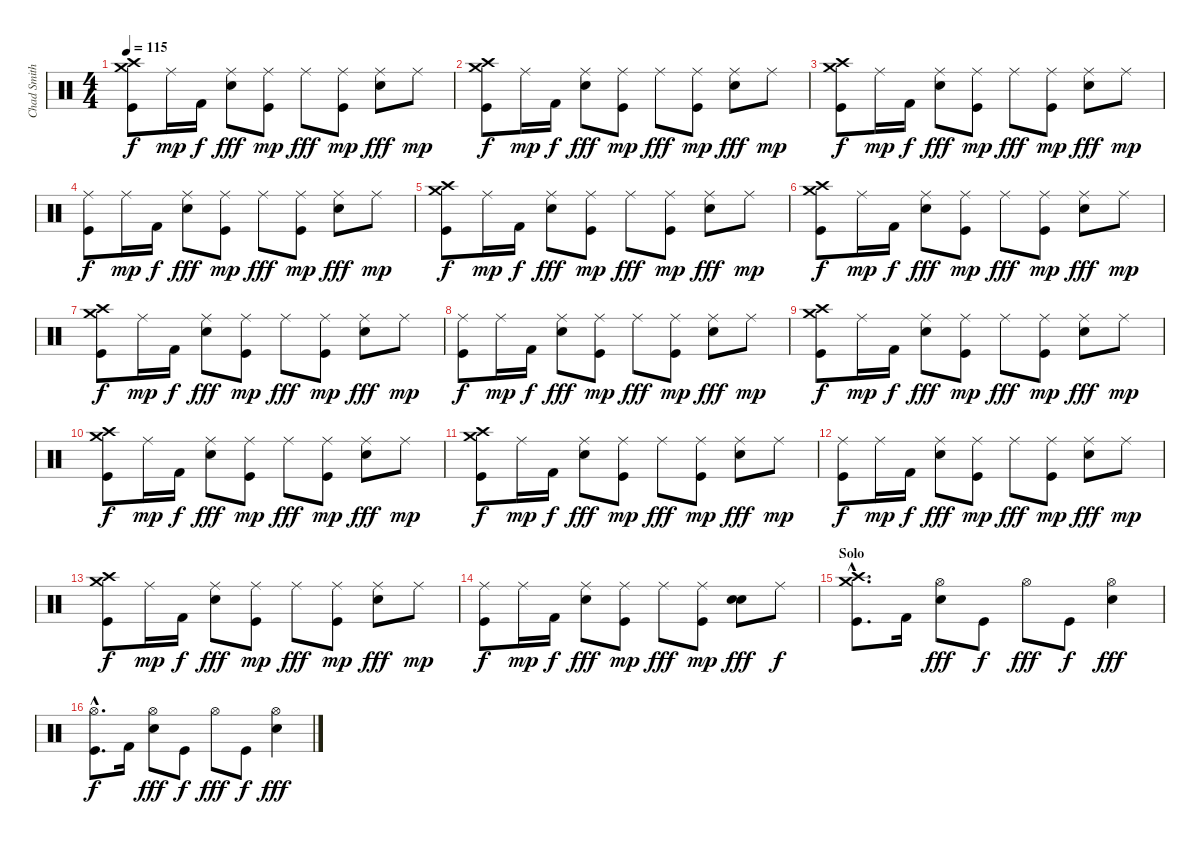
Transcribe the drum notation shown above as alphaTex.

\track ("Chad Smith" "Chad Smith") {instrument percussion}
\staff {score}
\articulation defaults
\ts (4 4)
\tempo 115
\clef neutral
\ks c
("Crash high (hit)" "Crash medium (hit)" "Kick (hit)").8{dy f} "Ride (middle)".16{dy mp} "Kick (hit) 2".16{dy f} ("Ride (middle)" "Snare (hit) 2").8{dy fff} ("Ride (middle)" "Kick (hit)").8{dy mp} "Ride (middle)".8{dy fff} ("Ride (middle)" "Kick (hit)").8{dy mp} ("Ride (middle)" "Snare (hit) 2").8{dy fff} "Ride (middle)".8{dy mp} |
("Crash high (hit)" "Crash medium (hit)" "Kick (hit)").8{dy f} "Ride (middle)".16{dy mp} "Kick (hit) 2".16{dy f} ("Ride (middle)" "Snare (hit) 2").8{dy fff} ("Ride (middle)" "Kick (hit)").8{dy mp} "Ride (middle)".8{dy fff} ("Ride (middle)" "Kick (hit)").8{dy mp} ("Ride (middle)" "Snare (hit) 2").8{dy fff} "Ride (middle)".8{dy mp} |
("Crash high (hit)" "Crash medium (hit)" "Kick (hit)").8{dy f} "Ride (middle)".16{dy mp} "Kick (hit) 2".16{dy f} ("Ride (middle)" "Snare (hit) 2").8{dy fff} ("Ride (middle)" "Kick (hit)").8{dy mp} "Ride (middle)".8{dy fff} ("Ride (middle)" "Kick (hit)").8{dy mp} ("Ride (middle)" "Snare (hit) 2").8{dy fff} "Ride (middle)".8{dy mp} |
("Ride (middle)" "Kick (hit)").8{dy f} "Ride (middle)".16{dy mp} "Kick (hit) 2".16{dy f} ("Ride (middle)" "Snare (hit) 2").8{dy fff} ("Ride (middle)" "Kick (hit)").8{dy mp} "Ride (middle)".8{dy fff} ("Ride (middle)" "Kick (hit)").8{dy mp} ("Ride (middle)" "Snare (hit) 2").8{dy fff} "Ride (middle)".8{dy mp} |
("Crash high (hit)" "Crash medium (hit)" "Kick (hit)").8{dy f} "Ride (middle)".16{dy mp} "Kick (hit) 2".16{dy f} ("Ride (middle)" "Snare (hit) 2").8{dy fff} ("Ride (middle)" "Kick (hit)").8{dy mp} "Ride (middle)".8{dy fff} ("Ride (middle)" "Kick (hit)").8{dy mp} ("Ride (middle)" "Snare (hit) 2").8{dy fff} "Ride (middle)".8{dy mp} |
("Crash high (hit)" "Crash medium (hit)" "Kick (hit)").8{dy f} "Ride (middle)".16{dy mp} "Kick (hit) 2".16{dy f} ("Ride (middle)" "Snare (hit) 2").8{dy fff} ("Ride (middle)" "Kick (hit)").8{dy mp} "Ride (middle)".8{dy fff} ("Ride (middle)" "Kick (hit)").8{dy mp} ("Ride (middle)" "Snare (hit) 2").8{dy fff} "Ride (middle)".8{dy mp} |
("Crash high (hit)" "Crash medium (hit)" "Kick (hit)").8{dy f} "Ride (middle)".16{dy mp} "Kick (hit) 2".16{dy f} ("Ride (middle)" "Snare (hit) 2").8{dy fff} ("Ride (middle)" "Kick (hit)").8{dy mp} "Ride (middle)".8{dy fff} ("Ride (middle)" "Kick (hit)").8{dy mp} ("Ride (middle)" "Snare (hit) 2").8{dy fff} "Ride (middle)".8{dy mp} |
("Ride (middle)" "Kick (hit)").8{dy f} "Ride (middle)".16{dy mp} "Kick (hit) 2".16{dy f} ("Ride (middle)" "Snare (hit) 2").8{dy fff} ("Ride (middle)" "Kick (hit)").8{dy mp} "Ride (middle)".8{dy fff} ("Ride (middle)" "Kick (hit)").8{dy mp} ("Ride (middle)" "Snare (hit) 2").8{dy fff} "Ride (middle)".8{dy mp} |
("Crash high (hit)" "Crash medium (hit)" "Kick (hit)").8{dy f} "Ride (middle)".16{dy mp} "Kick (hit) 2".16{dy f} ("Ride (middle)" "Snare (hit) 2").8{dy fff} ("Ride (middle)" "Kick (hit)").8{dy mp} "Ride (middle)".8{dy fff} ("Ride (middle)" "Kick (hit)").8{dy mp} ("Ride (middle)" "Snare (hit) 2").8{dy fff} "Ride (middle)".8{dy mp} |
("Crash high (hit)" "Crash medium (hit)" "Kick (hit)").8{dy f} "Ride (middle)".16{dy mp} "Kick (hit) 2".16{dy f} ("Ride (middle)" "Snare (hit) 2").8{dy fff} ("Ride (middle)" "Kick (hit)").8{dy mp} "Ride (middle)".8{dy fff} ("Ride (middle)" "Kick (hit)").8{dy mp} ("Ride (middle)" "Snare (hit) 2").8{dy fff} "Ride (middle)".8{dy mp} |
("Crash high (hit)" "Crash medium (hit)" "Kick (hit)").8{dy f} "Ride (middle)".16{dy mp} "Kick (hit) 2".16{dy f} ("Ride (middle)" "Snare (hit) 2").8{dy fff} ("Ride (middle)" "Kick (hit)").8{dy mp} "Ride (middle)".8{dy fff} ("Ride (middle)" "Kick (hit)").8{dy mp} ("Ride (middle)" "Snare (hit) 2").8{dy fff} "Ride (middle)".8{dy mp} |
("Ride (middle)" "Kick (hit)").8{dy f} "Ride (middle)".16{dy mp} "Kick (hit) 2".16{dy f} ("Ride (middle)" "Snare (hit) 2").8{dy fff} ("Ride (middle)" "Kick (hit)").8{dy mp} "Ride (middle)".8{dy fff} ("Ride (middle)" "Kick (hit)").8{dy mp} ("Ride (middle)" "Snare (hit) 2").8{dy fff} "Ride (middle)".8{dy mp} |
("Crash high (hit)" "Crash medium (hit)" "Kick (hit)").8{dy f} "Ride (middle)".16{dy mp} "Kick (hit) 2".16{dy f} ("Ride (middle)" "Snare (hit) 2").8{dy fff} ("Ride (middle)" "Kick (hit)").8{dy mp} "Ride (middle)".8{dy fff} ("Ride (middle)" "Kick (hit)").8{dy mp} ("Ride (middle)" "Snare (hit) 2").8{dy fff} "Ride (middle)".8{dy mp} |
("Ride (middle)" "Kick (hit)").8{dy f} "Ride (middle)".16{dy mp} "Kick (hit) 2".16{dy f} ("Ride (middle)" "Snare (hit) 2").8{dy fff} ("Ride (middle)" "Kick (hit)").8{dy mp} "Ride (middle)".8{dy fff} ("Ride (middle)" "Kick (hit)").8{dy mp} ("Snare (hit) 2" "Snare (hit) 2").8{bd 240 dy fff} "Ride (middle)".8{dy f} |
\section ("" "Solo")
("Crash high (hit)"{hac} "Crash medium (hit)"{hac} "Kick (hit)"{hac}).8{d} "Kick (hit) 2".16 ("Hi-Hat (open)" "Snare (hit) 2").8{dy fff} "Kick (hit)".8{dy f} "Hi-Hat (open)".8{dy fff} "Kick (hit)".8{dy f} ("Hi-Hat (open)" "Snare (hit) 2").4{dy fff} |
("Hi-Hat (open)"{hac} "Kick (hit)"{hac}).8{d dy f} "Kick (hit) 2".16 ("Hi-Hat (open)" "Snare (hit) 2").8{dy fff} "Kick (hit)".8{dy f} "Hi-Hat (open)".8{dy fff} "Kick (hit)".8{dy f} ("Hi-Hat (open)" "Snare (hit) 2").4{dy fff}
